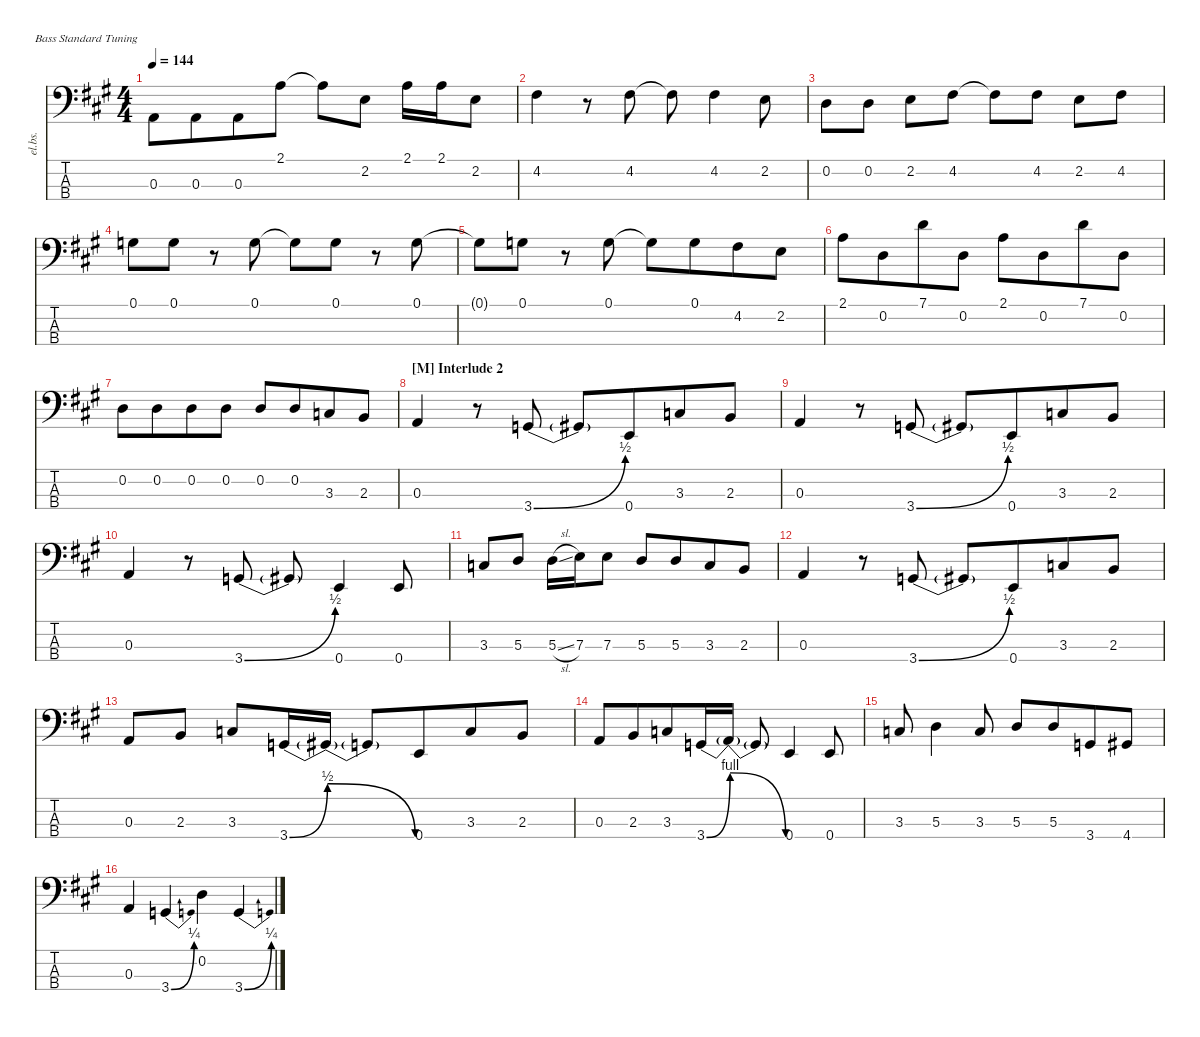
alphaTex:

\defaultSystemsLayout 4
\hideDynamics
\bracketExtendMode nobrackets
\track ("E.Bass" "el.bs.") {instrument electricbassfinger}
\staff {score tabs}
\tuning (G2 D2 A1 E1)
\ts (4 4)
\tempo 144
\clef f4
\ks a
0.3{acc forcenatural}.8{dy mf} 0.3{acc forcenatural}.8{beam merge} 0.3{acc forcenatural}.8 2.1{acc forcenatural}.8 2.1{t acc forcenatural}.8 2.2{acc forcenatural}.8 2.1{acc forcenatural}.16 2.1{acc forcenatural}.16 2.2{acc forcenatural}.8 |
4.2{acc #}.4 r.8 4.2{acc #}.8 4.2{t acc #}.8 4.2{acc #}.4 2.2{acc forcenatural}.8 |
0.2{acc forcenatural}.8 0.2{acc forcenatural}.8 2.2{acc forcenatural}.8 4.2{acc #}.8 4.2{t acc #}.8 4.2{acc #}.8 2.2{acc forcenatural}.8 4.2{acc #}.8 |
0.1{acc forcenatural}.8 0.1{acc forcenatural}.8 r.8 0.1{acc forcenatural}.8 0.1{t acc forcenatural}.8 0.1{acc forcenatural}.8 r.8 0.1{acc forcenatural}.8 |
0.1{t acc forcenatural}.8 0.1{acc forcenatural}.8 r.8 0.1{acc forcenatural}.8 0.1{t acc forcenatural}.8 0.1{acc forcenatural}.8{beam merge} 4.2{acc #}.8 2.2{acc forcenatural}.8 |
2.1{acc forcenatural}.8 0.2{acc forcenatural}.8{beam merge} 7.1{acc forcenatural}.8 0.2{acc forcenatural}.8 2.1{acc forcenatural}.8 0.2{acc forcenatural}.8{beam merge} 7.1{acc forcenatural}.8 0.2{acc forcenatural}.8 |
0.2{acc forcenatural}.8 0.2{acc forcenatural}.8{beam merge} 0.2{acc forcenatural}.8 0.2{acc forcenatural}.8 0.2{acc forcenatural}.8 0.2{acc forcenatural}.8{beam merge} 3.3{acc forcenatural}.8 2.3{acc forcenatural}.8 |
\section ("M" "Interlude 2")
0.3{acc forcenatural}.4 r.8 3.4{be (bend 0 0 59.4 2) acc forcenatural}.8 3.4{t}.8 0.4{acc forcenatural}.8{beam merge} 3.3{acc forcenatural}.8 2.3{acc forcenatural}.8 |
0.3{acc forcenatural}.4 r.8 3.4{be (bend 0 0 59.4 2) acc forcenatural}.8 3.4{t}.8 0.4{acc forcenatural}.8{beam merge} 3.3{acc forcenatural}.8 2.3{acc forcenatural}.8 |
0.3{acc forcenatural}.4 r.8 3.4{be (bend 0 0 59.4 2) acc forcenatural}.8 3.4{t}.8 0.4{acc forcenatural}.4 0.4{acc forcenatural}.8 |
3.3{acc forcenatural}.8 5.3{acc forcenatural}.8 5.3{sl acc forcenatural}.16 7.3{acc forcenatural}.16 7.3{acc forcenatural}.8 5.3{acc forcenatural}.8 5.3{acc forcenatural}.8{beam merge} 3.3{acc forcenatural}.8 2.3{acc forcenatural}.8 |
0.3{acc forcenatural}.4 r.8 3.4{be (bend 0 0 59.4 2) acc forcenatural}.8 3.4{t}.8 0.4{acc forcenatural}.8{beam merge} 3.3{acc forcenatural}.8 2.3{acc forcenatural}.8 |
0.3{acc forcenatural}.8 2.3{acc forcenatural}.8 3.3{acc forcenatural}.8 3.4{be (bend 0 0 59.4 2) acc forcenatural}.16 3.4{be (release 0 2 15 0) t}.16 3.4{t acc forcenatural}.8 0.4{acc forcenatural}.8{beam merge} 3.3{acc forcenatural}.8 2.3{acc forcenatural}.8 |
0.3{acc forcenatural}.8 2.3{acc forcenatural}.8{beam merge} 3.3{acc forcenatural}.8 3.4{be (bend 0 0 15 4) acc forcenatural}.16 3.4{be (release 0 4 15 0) t}.16 3.4{t acc forcenatural}.8 0.4{acc forcenatural}.4 0.4{acc forcenatural}.8 |
3.3{acc forcenatural}.8 5.3{acc forcenatural}.4 3.3{acc forcenatural}.8 5.3{acc forcenatural}.8 5.3{acc forcenatural}.8{beam merge} 3.4{acc forcenatural}.8 4.4{acc #}.8 |
0.3{acc forcenatural}.4 3.4{be (bend 0 0 59.4 1) acc forcenatural}.4 0.2{acc forcenatural}.4 3.4{be (bend 0 0 59.4 1) acc forcenatural}.4
